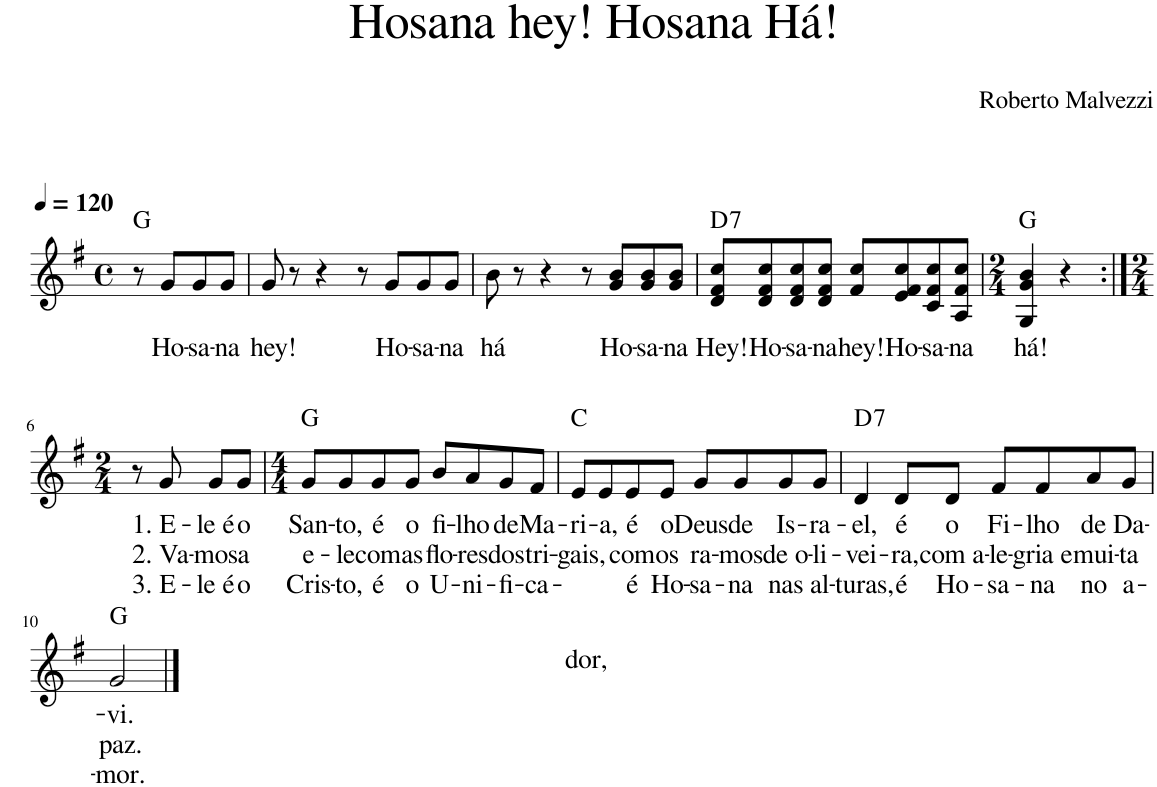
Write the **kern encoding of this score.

**kern	**text	**text	**text	**harte
*part1	*part1	*part1	*part1	*part1
*staff1	*staff1	*staff1	*staff1	*
*I"Voz	*	*	*	*
*I'Vo.	*	*	*	*
*clefG2	*	*	*	*
*k[f#]	*	*	*	*
*M4/4	*	*	*	*
*met(c)	*	*	*	*
=1	=1	=1	=1	=1
8r	.	.	.	G:maj
*MM120	*	*	*	*
!	!LO:LY:b	!	!	!
8g/L	Ho-	.	.	.
!	!LO:LY:b	!	!	!
8g/	-sa-	.	.	.
!	!LO:LY:b	!	!	!
8g/J	-na	.	.	.
=2	=2	=2	=2	=2
!	!LO:LY:b	!	!	!
8g/	hey!	.	.	.
8r	.	.	.	.
4r	.	.	.	.
8r	.	.	.	.
!	!LO:LY:b	!	!	!
8g/L	Ho-	.	.	.
!	!LO:LY:b	!	!	!
8g/	-sa-	.	.	.
!	!LO:LY:b	!	!	!
8g/J	-na	.	.	.
=3	=3	=3	=3	=3
!	!LO:LY:b	!	!	!
8b\	há	.	.	.
8r	.	.	.	.
4r	.	.	.	.
8r	.	.	.	.
!	!LO:LY:b	!	!	!
8g/ 8b/L	Ho-	.	.	.
!	!LO:LY:b	!	!	!
8g/ 8b/	-sa-	.	.	.
!	!LO:LY:b	!	!	!
8g/ 8b/J	-na	.	.	.
=4	=4	=4	=4	=4
!	!LO:LY:b	!	!	!LO:H:kt=7
8d/ 8f#/ 8cc/L	Hey!	.	.	D:7
!	!LO:LY:b	!	!	!
8d/ 8f#/ 8cc/	Ho-	.	.	.
!	!LO:LY:b	!	!	!
8d/ 8f#/ 8cc/	-sa-	.	.	.
!	!LO:LY:b	!	!	!
8d/ 8f#/ 8cc/J	-na	.	.	.
!	!LO:LY:b	!	!	!
8f#/ 8cc/L	hey!	.	.	.
!	!LO:LY:b	!	!	!
8e/ 8f#/ 8cc/	Ho-	.	.	.
!	!LO:LY:b	!	!	!
8c/ 8f#/ 8cc/	-sa-	.	.	.
!	!LO:LY:b	!	!	!
8A/ 8f#/ 8cc/J	-na	.	.	.
=5	=5	=5	=5	=5
*M2/4	*	*	*	*
!	!LO:LY:b	!	!	!
4G/ 4g/ 4b/	há!	.	.	G:maj
4r	.	.	.	.
!!LO:LB:g=z
=6:|!	=6:|!	=6:|!	=6:|!	=6:|!
*M2/4	*	*	*	*
8r	.	.	.	.
!	!LO:LY:b	!LO:LY:b	!LO:LY:b	!
8g/	1. E-	2. Va-	3. E-	.
!	!LO:LY:b	!LO:LY:b	!LO:LY:b	!
8g/L	-le é	-mos	-le é	.
!	!LO:LY:b	!LO:LY:b	!LO:LY:b	!
8g/J	o	a	o	.
=7	=7	=7	=7	=7
*M4/4	*	*	*	*
!	!LO:LY:b	!LO:LY:b	!LO:LY:b	!
8g/L	San-	e-	Cris-	G:maj
!	!LO:LY:b	!LO:LY:b	!LO:LY:b	!
8g/	-to,	-le	-to,	.
!	!LO:LY:b	!LO:LY:b	!LO:LY:b	!
8g/	é	com	é	.
!	!LO:LY:b	!LO:LY:b	!LO:LY:b	!
8g/J	o	as	o	.
!	!LO:LY:b	!LO:LY:b	!LO:LY:b	!
8b/L	fi-	flo-	U-	.
!	!LO:LY:b	!LO:LY:b	!LO:LY:b	!
8a/	-lho	-res	-ni-	.
!	!LO:LY:b	!LO:LY:b	!LO:LY:b	!
8g/	de	dos	-fi-	.
!	!LO:LY:b	!LO:LY:b	!LO:LY:b	!
8f#/J	Ma-	tri-	-ca-	.
=8	=8	=8	=8	=8
!	!LO:LY:b	!LO:LY:b	!LO:LY:b	!
8e/L	-ri-	-gais,	-dor,	C:maj
!	!LO:LY:b	!	!	!
8e/	-a,	.	.	.
!	!LO:LY:b	!LO:LY:b	!LO:LY:b	!
8e/	é	com	é	.
!	!LO:LY:b	!LO:LY:b	!LO:LY:b	!
8e/J	o	os	Ho-	.
!	!LO:LY:b	!LO:LY:b	!LO:LY:b	!
8g/L	Deus	ra-	-sa-	.
!	!LO:LY:b	!LO:LY:b	!LO:LY:b	!
8g/	de	-mos	-na	.
!	!LO:LY:b	!LO:LY:b	!LO:LY:b	!
8g/	Is-	de o-	nas	.
!	!LO:LY:b	!LO:LY:b	!LO:LY:b	!
8g/J	-ra-	-li-	al-	.
=9	=9	=9	=9	=9
!	!LO:LY:b	!LO:LY:b	!LO:LY:b	!LO:H:kt=7
4d/	-el,	-vei-	-turas,	D:7
!	!LO:LY:b	!LO:LY:b	!LO:LY:b	!
8d/L	é	-ra,	é	.
!	!LO:LY:b	!LO:LY:b	!LO:LY:b	!
8d/J	o	com a-	Ho-	.
!	!LO:LY:b	!LO:LY:b	!LO:LY:b	!
8f#/L	Fi-	-le-	-sa-	.
!	!LO:LY:b	!LO:LY:b	!LO:LY:b	!
8f#/	-lho	-gria e	-na	.
!	!LO:LY:b	!LO:LY:b	!LO:LY:b	!
8a/	de	mui-	no	.
!	!LO:LY:b	!LO:LY:b	!LO:LY:b	!
8g/J	Da-	-ta	a-	.
!!LO:LB:g=z
=10	=10	=10	=10	=10
!	!LO:LY:b	!LO:LY:b	!LO:LY:b	!
2g/	-vi.	paz.	-mor.	G:maj
==	==	==	==	==
*-	*-	*-	*-	*-
